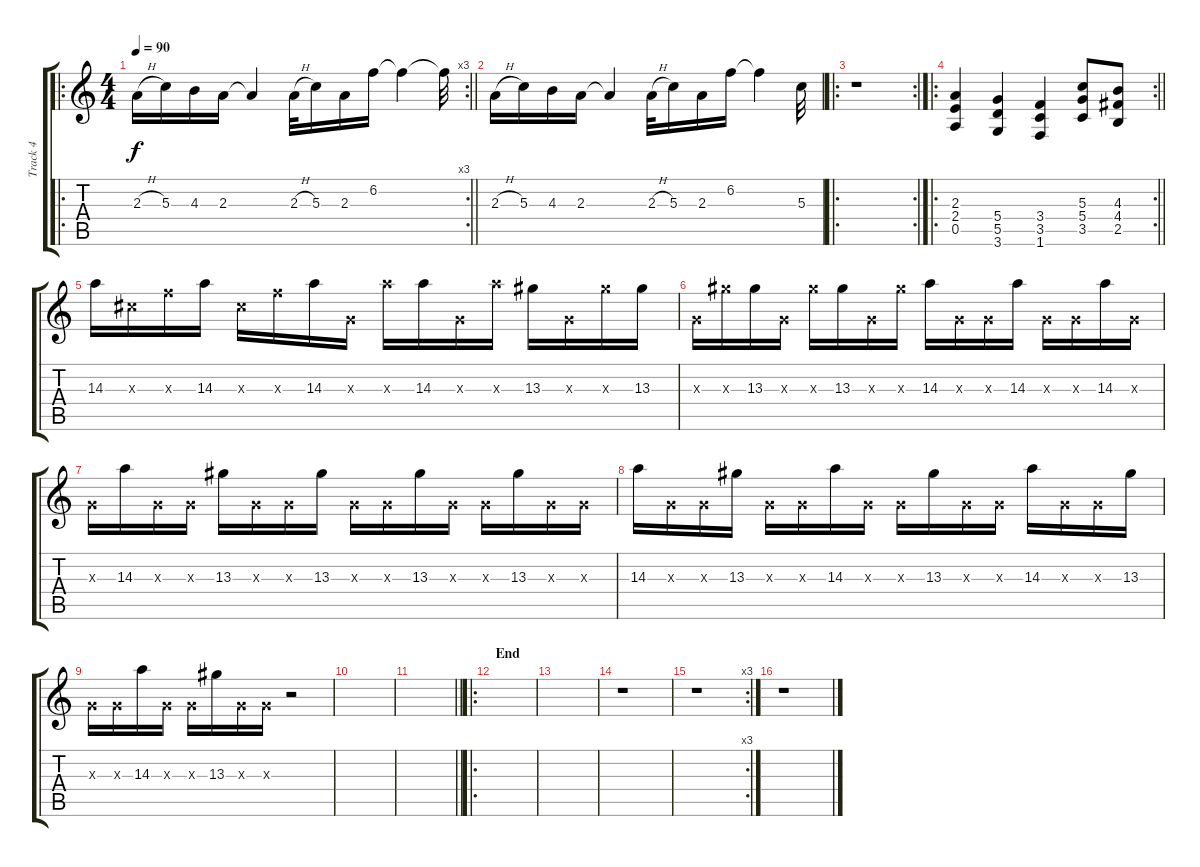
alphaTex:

\track ("Track 4" "Track 4") {instrument overdrivenguitar}
\staff {score tabs}
\tuning (E4 B3 G3 D3 A2 E2) {hide}
\ro
\rc 3
\ts (4 4)
\tempo 90
\clef g2
\barLineRight lightlight
\ks c
2.3{h}.16{dy f} 5.3.16 4.3.16 2.3.16 2.3{t}.4 2.3{h}.32 5.3.16 2.3.16 6.2.16 6.2{t}.4 6.2{t}.32 |
2.3{h}.16 5.3.16 4.3.16 2.3.16 2.3{t}.4 2.3{h}.32 5.3.16 2.3.16 6.2.16 6.2{t}.4 5.3.32 |
\ro
\rc 2
r.1 |
\ro
\rc 2
\barLineRight lightlight
(2.3 2.4 0.5).4 (5.4 5.5 3.6).4 (3.4 3.5 1.6).4 (5.3 5.4 3.5).8 (4.3 4.4 2.5).8 |
14.3.16 6.3{x}.16 10.3{x}.16 14.3.16 6.3{x}.16 10.3{x}.16 14.3.16 0.3{x}.16 14.3{x}.16 14.3.16 0.3{x}.16 14.3{x}.16 13.3.16 0.3{x}.16 13.3{x}.16 13.3.16 |
0.3{x}.16 13.3{x}.16 13.3.16 0.3{x}.16 13.3{x}.16 13.3.16 0.3{x}.16 13.3{x}.16 14.3.16 0.3{x}.16 0.3{x}.16 14.3.16 0.3{x}.16 0.3{x}.16 14.3.16 0.3{x}.16 |
0.3{x}.16 14.3.16 0.3{x}.16 0.3{x}.16 13.3.16 0.3{x}.16 0.3{x}.16 13.3.16 0.3{x}.16 0.3{x}.16 13.3.16 0.3{x}.16 0.3{x}.16 13.3.16 0.3{x}.16 0.3{x}.16 |
14.3.16 0.3{x}.16 0.3{x}.16 13.3.16 0.3{x}.16 0.3{x}.16 14.3.16 0.3{x}.16 0.3{x}.16 13.3.16 0.3{x}.16 0.3{x}.16 14.3.16 0.3{x}.16 0.3{x}.16 13.3.16 |
0.3{x}.16 0.3{x}.16 14.3.16 0.3{x}.16 0.3{x}.16 13.3.16 0.3{x}.16 0.3{x}.16 r.2 |
|
\barLineRight lightlight
|
\ro
\section ("" "End")
|
|
r.1 |
\rc 3
r.1 |
r.1
